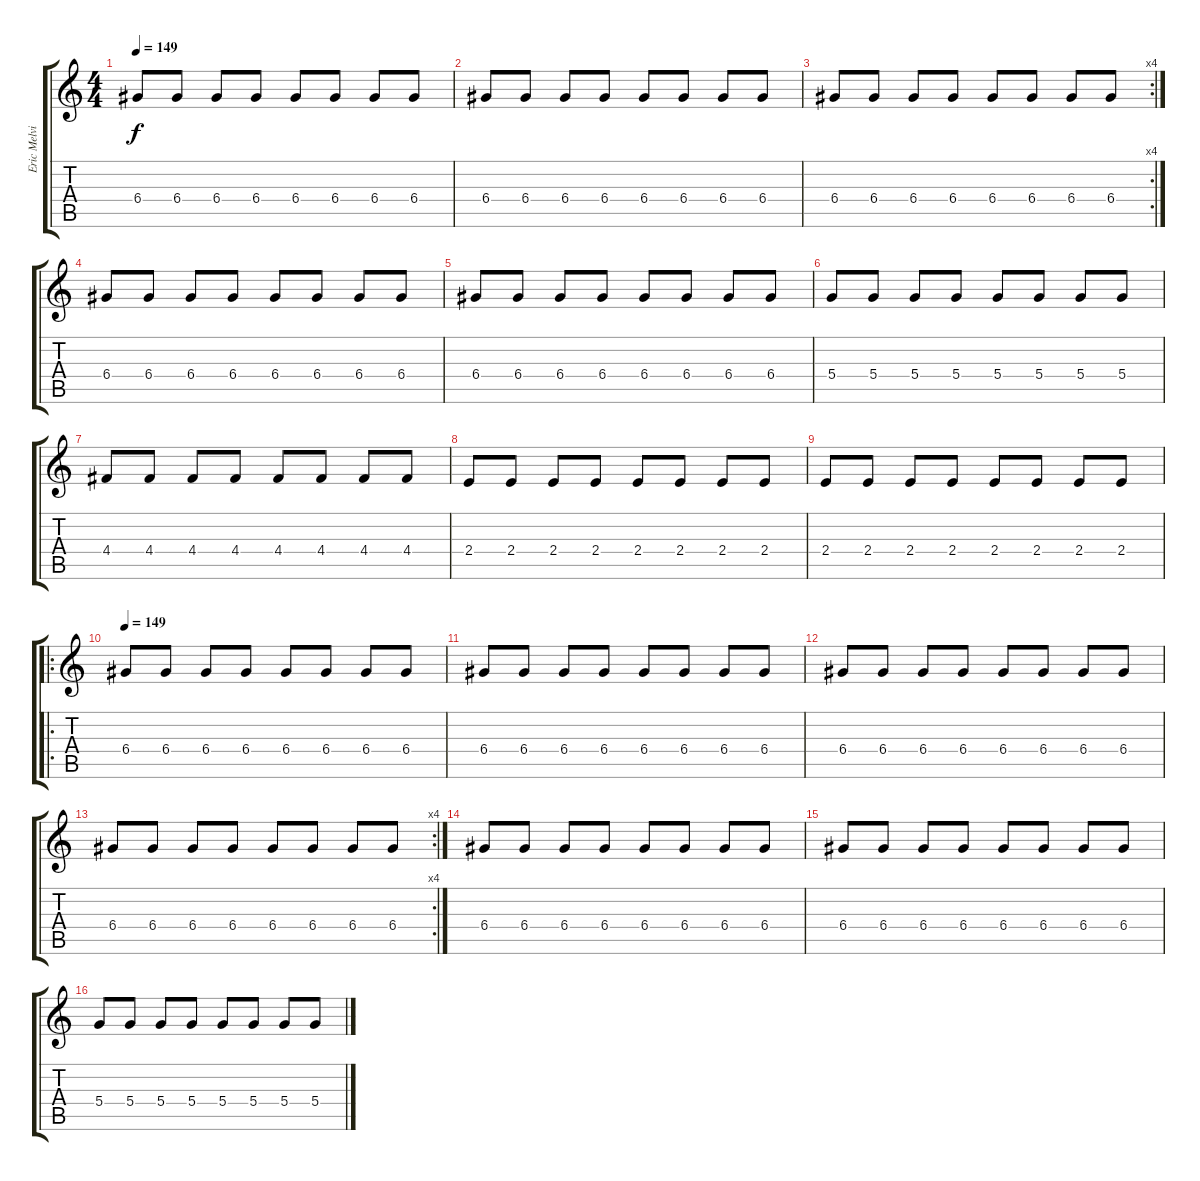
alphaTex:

\track ("Eric Melvin" "Eric Melvi") {instrument distortionguitar}
\staff {score tabs}
\tuning (E4 B3 G3 D3 A2 E2) {hide}
\ts (4 4)
\tempo 149
\clef g2
\ks c
6.4.8{dy f} 6.4.8 6.4.8 6.4.8 6.4.8 6.4.8 6.4.8 6.4.8 |
6.4.8 6.4.8 6.4.8 6.4.8 6.4.8 6.4.8 6.4.8 6.4.8 |
\rc 4
6.4.8 6.4.8 6.4.8 6.4.8 6.4.8 6.4.8 6.4.8 6.4.8 |
6.4.8 6.4.8 6.4.8 6.4.8 6.4.8 6.4.8 6.4.8 6.4.8 |
6.4.8 6.4.8 6.4.8 6.4.8 6.4.8 6.4.8 6.4.8 6.4.8 |
5.4.8 5.4.8 5.4.8 5.4.8 5.4.8 5.4.8 5.4.8 5.4.8 |
4.4.8 4.4.8 4.4.8 4.4.8 4.4.8 4.4.8 4.4.8 4.4.8 |
2.4.8 2.4.8 2.4.8 2.4.8 2.4.8 2.4.8 2.4.8 2.4.8 |
2.4.8 2.4.8 2.4.8 2.4.8 2.4.8 2.4.8 2.4.8 2.4.8 |
\ro
\tempo 149
6.4.8{volume 10 instrument electricguitarmuted} 6.4.8 6.4.8 6.4.8 6.4.8 6.4.8 6.4.8 6.4.8 |
6.4.8 6.4.8 6.4.8 6.4.8 6.4.8 6.4.8 6.4.8 6.4.8 |
6.4.8 6.4.8 6.4.8 6.4.8 6.4.8 6.4.8 6.4.8 6.4.8 |
\rc 4
6.4.8 6.4.8 6.4.8 6.4.8 6.4.8 6.4.8 6.4.8 6.4.8 |
6.4.8 6.4.8 6.4.8 6.4.8 6.4.8 6.4.8 6.4.8 6.4.8 |
6.4.8 6.4.8 6.4.8 6.4.8 6.4.8 6.4.8 6.4.8 6.4.8 |
5.4.8 5.4.8 5.4.8 5.4.8 5.4.8 5.4.8 5.4.8 5.4.8
